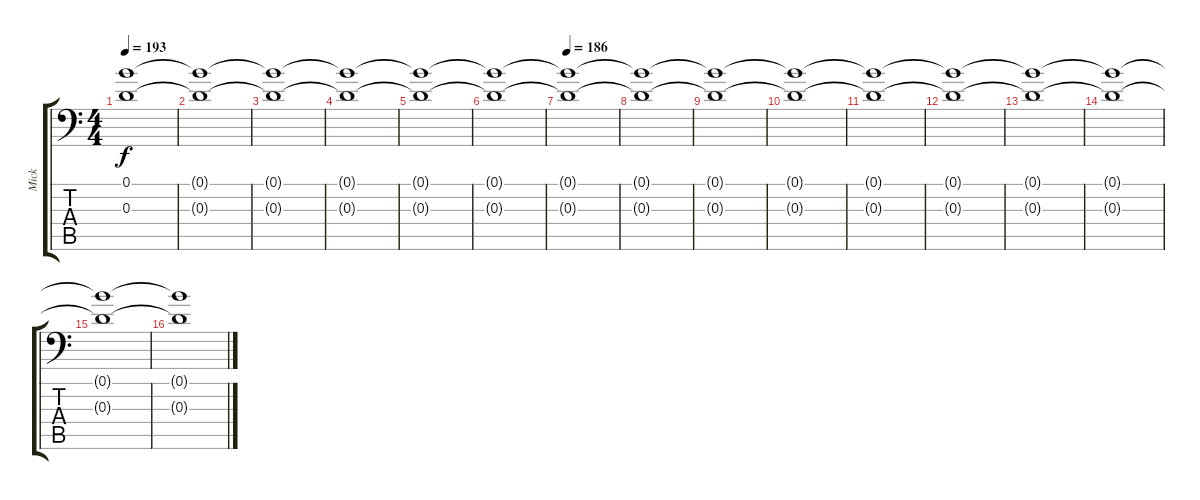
\track ("Mick" "Mick") {instrument distortionguitar}
\staff {score tabs}
\tuning (B3 Gb3 D3 A2 E2 A1) {hide}
\ts (4 4)
\tempo 193
\clef f4
\ks c
(0.1{t} 0.3{t}).1{dy f} |
(0.1{t} 0.3{t}).1 |
(0.1{t} 0.3{t}).1 |
(0.1{t} 0.3{t}).1 |
(0.1{t} 0.3{t}).1 |
(0.1{t} 0.3{t}).1 |
\tempo 186
(0.1{t} 0.3{t}).1 |
(0.1{t} 0.3{t}).1 |
(0.1{t} 0.3{t}).1 |
(0.1{t} 0.3{t}).1 |
(0.1{t} 0.3{t}).1 |
(0.1{t} 0.3{t}).1 |
(0.1{t} 0.3{t}).1 |
(0.1{t} 0.3{t}).1 |
(0.1{t} 0.3{t}).1 |
(0.1{t} 0.3{t}).1
